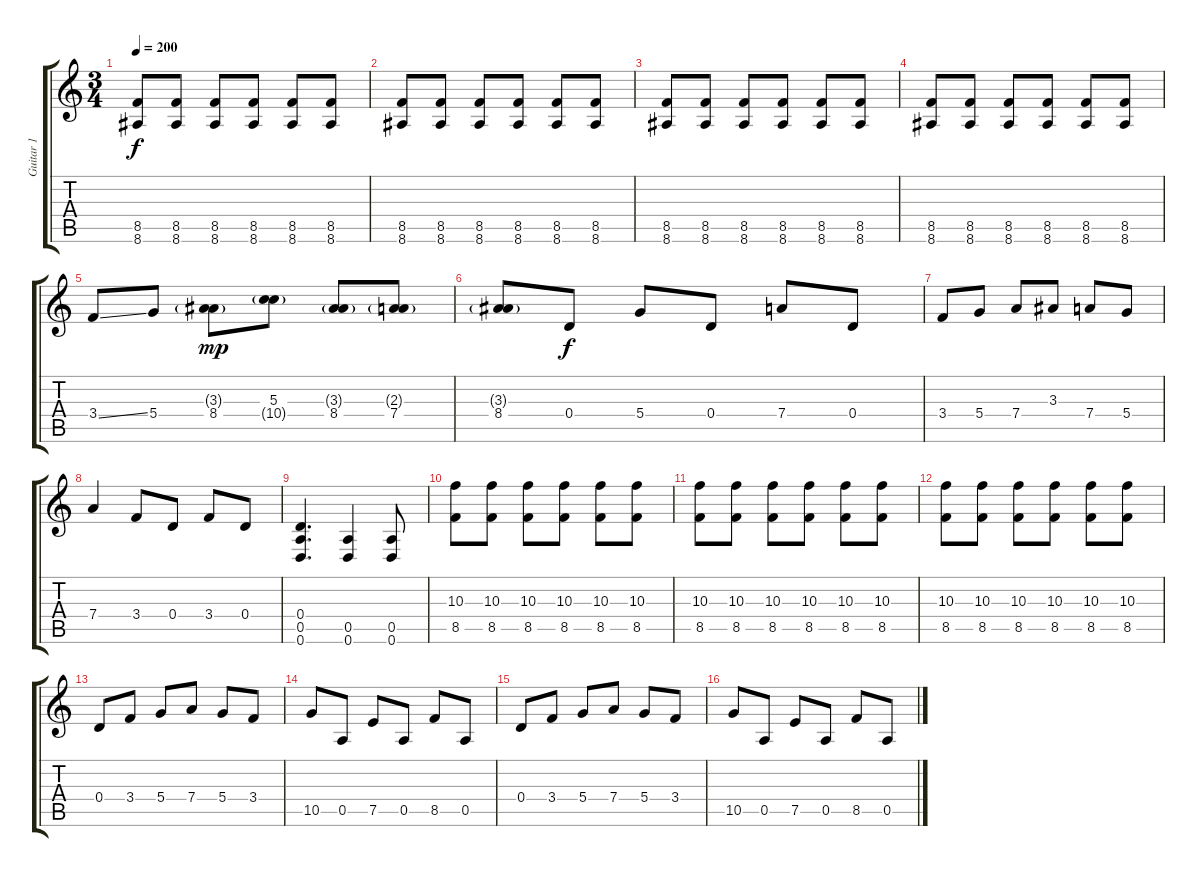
\track ("Guitar 1" "Guitar 1") {instrument overdrivenguitar}
\staff {score tabs}
\tuning (E4 B3 G3 D3 A2 D2) {hide}
\ts (3 4)
\tempo 200
\clef g2
\ks c
(8.5 8.6).8{dy f} (8.5 8.6).8 (8.5 8.6).8 (8.5 8.6).8 (8.5 8.6).8 (8.5 8.6).8 |
(8.5 8.6).8 (8.5 8.6).8 (8.5 8.6).8 (8.5 8.6).8 (8.5 8.6).8 (8.5 8.6).8 |
(8.5 8.6).8 (8.5 8.6).8 (8.5 8.6).8 (8.5 8.6).8 (8.5 8.6).8 (8.5 8.6).8 |
(8.5 8.6).8 (8.5 8.6).8 (8.5 8.6).8 (8.5 8.6).8 (8.5 8.6).8 (8.5 8.6).8 |
3.4{ss}.8 5.4.8 (3.3{g} 8.4).8{dy mp} (5.3 10.4{g}).8 (3.3{g} 8.4).8 (2.3{g} 7.4).8 |
(3.3{g} 8.4).8 0.4.8{dy f} 5.4.8 0.4.8 7.4.8 0.4.8 |
3.4.8 5.4.8 7.4.8 3.3.8 7.4.8 5.4.8 |
7.4.4 3.4.8 0.4.8 3.4.8 0.4.8 |
(0.4 0.5 0.6).4{d} (0.5 0.6).4 (0.5 0.6).8 |
(10.3 8.5).8 (10.3 8.5).8 (10.3 8.5).8 (10.3 8.5).8 (10.3 8.5).8 (10.3 8.5).8 |
(10.3 8.5).8 (10.3 8.5).8 (10.3 8.5).8 (10.3 8.5).8 (10.3 8.5).8 (10.3 8.5).8 |
(10.3 8.5).8 (10.3 8.5).8 (10.3 8.5).8 (10.3 8.5).8 (10.3 8.5).8 (10.3 8.5).8 |
0.4.8 3.4.8 5.4.8 7.4.8 5.4.8 3.4.8 |
10.5.8 0.5.8 7.5.8 0.5.8 8.5.8 0.5.8 |
0.4.8 3.4.8 5.4.8 7.4.8 5.4.8 3.4.8 |
10.5.8 0.5.8 7.5.8 0.5.8 8.5.8 0.5.8
